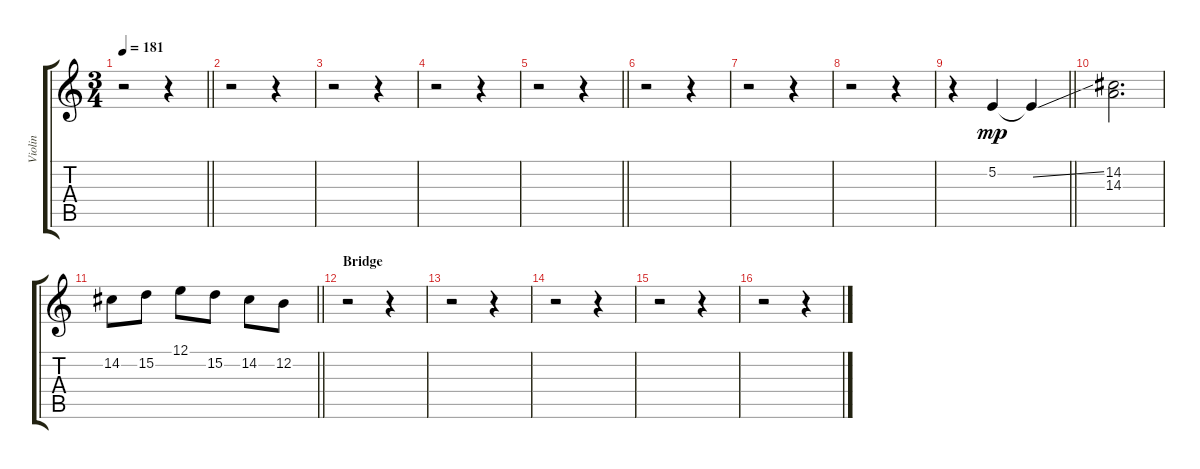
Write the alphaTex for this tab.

\track ("Violin" "Violin") {instrument violin}
\staff {score tabs}
\tuning (E4 B3 G3 D3 A2 E2) {hide}
\ts (3 4)
\tempo 181
\clef g2
\barLineRight lightlight
\ks c
r.2{dy f} r.4 |
r.2 r.4 |
r.2 r.4 |
r.2 r.4 |
\barLineRight lightlight
r.2 r.4 |
r.2 r.4 |
r.2 r.4 |
r.2 r.4 |
\barLineRight lightlight
r.4 5.2.4{dy mp} 5.2{ss t}.4 |
(14.2 14.3).2{d} |
\barLineRight lightlight
14.2.8 15.2.8 12.1.8 15.2.8 14.2.8 12.2.8 |
\section ("" "Bridge")
r.2 r.4 |
r.2 r.4 |
r.2 r.4 |
r.2 r.4 |
r.2 r.4
